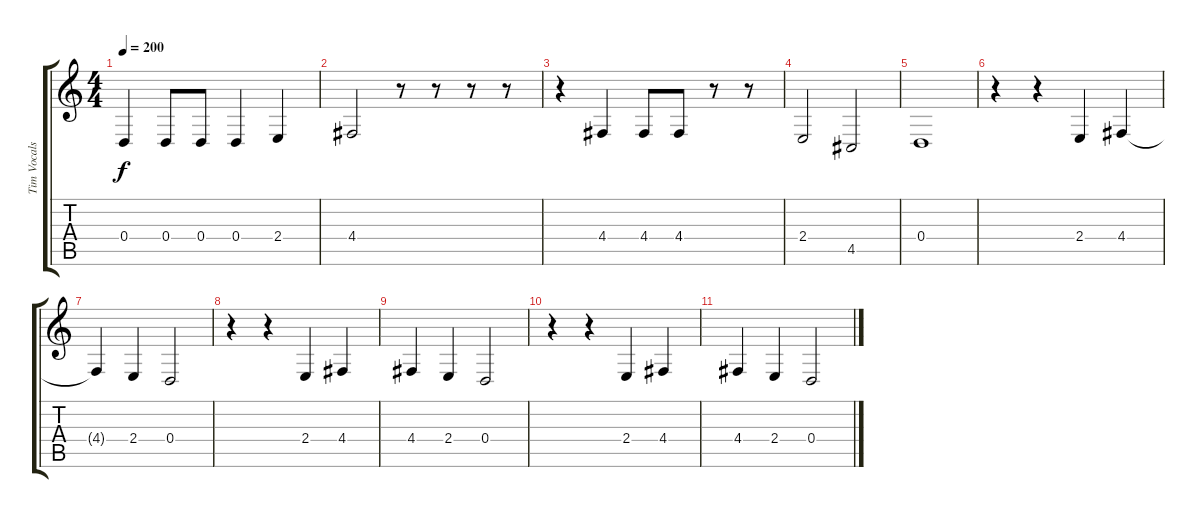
\track ("Tim Vocals" "Tim Vocals") {instrument lead6voice}
\staff {score tabs}
\tuning (E4 B3 G3 D3 A2 E2) {hide}
\ts (4 4)
\tempo 200
\clef g2
\ks c
0.4.4{dy f} 0.4.8 0.4.8 0.4.4 2.4.4 |
4.4.2 r.8 r.8 r.8 r.8 |
r.4 4.4.4 4.4.8 4.4.8 r.8 r.8 |
2.4.2 4.5.2 |
0.4.1 |
r.4 r.4 2.4.4 4.4.4 |
4.4{t}.4 2.4.4 0.4.2 |
r.4 r.4 2.4.4 4.4.4 |
4.4.4 2.4.4 0.4.2 |
r.4 r.4 2.4.4 4.4.4 |
4.4.4 2.4.4 0.4.2
